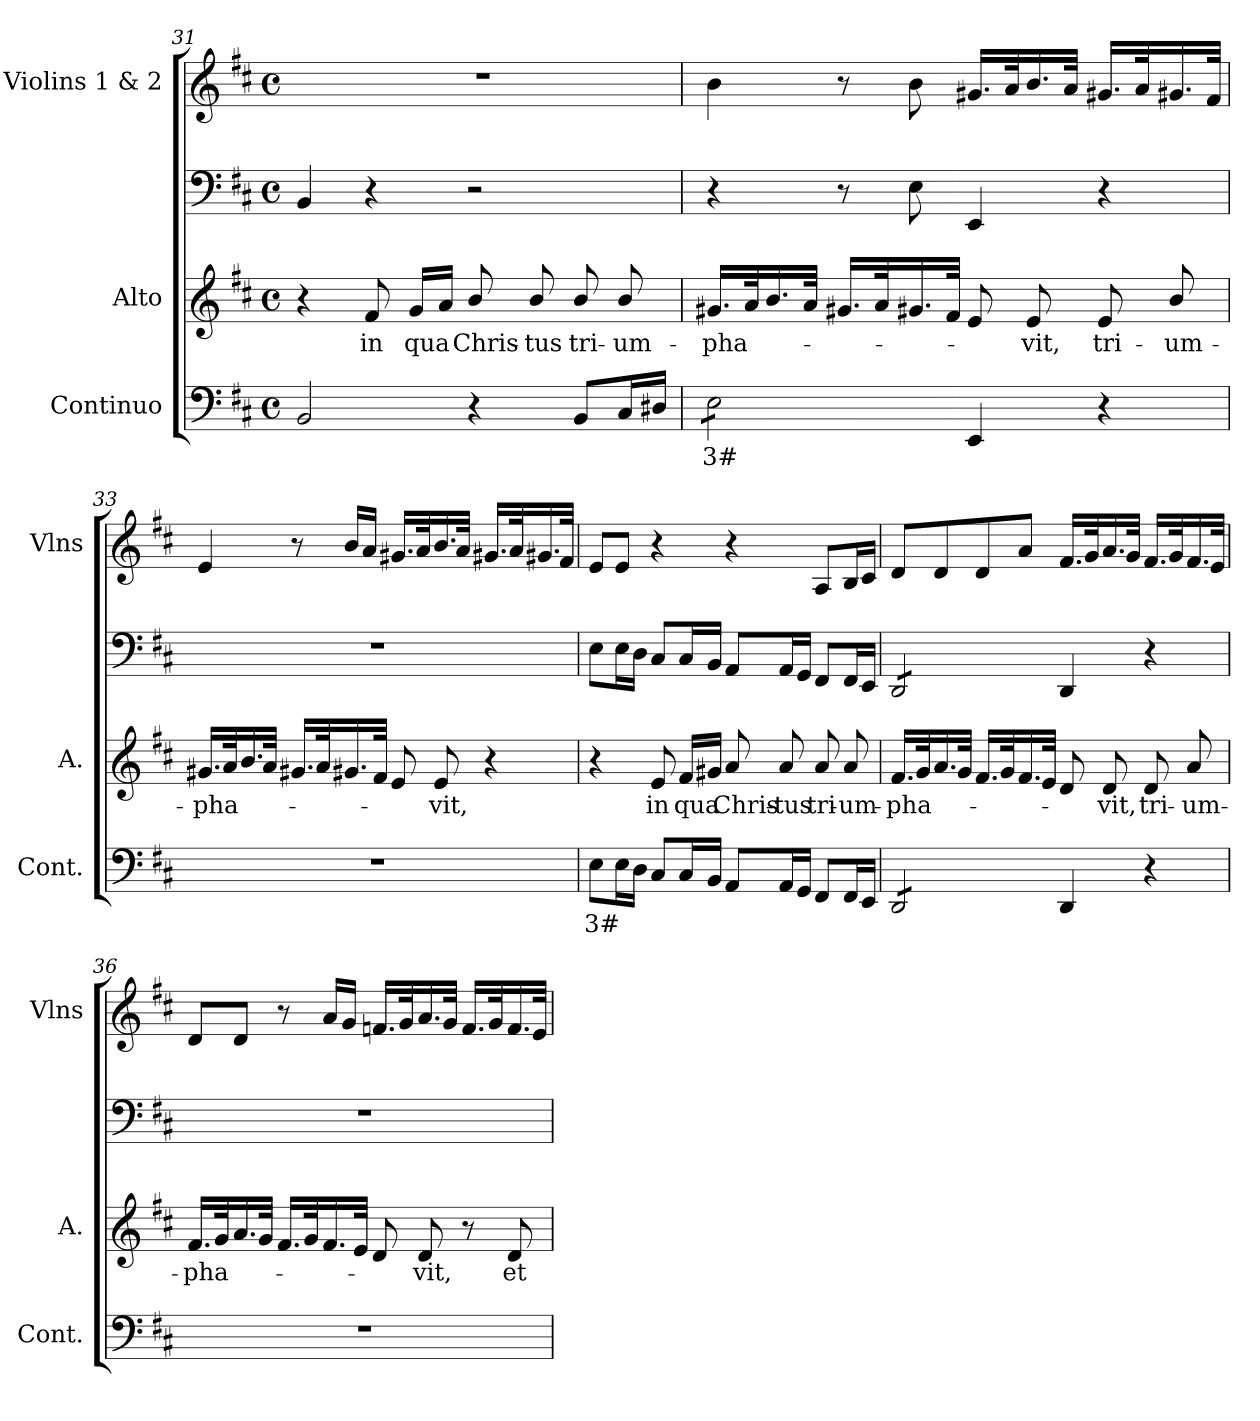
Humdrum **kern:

**kern	**text	**kern	**text	**kern	**kern
*part4	*part4	*part3	*part3	*part2	*part1
*staff4	*staff4	*staff3	*staff3	*staff2	*staff1
*I"Continuo	*	*I"Alto	*	*I""Aco'to a los violines"	*I"Violins 1 & 2
*I'Cont.	*	*I'A.	*	*	*I'Vlns
*clefF4	*	*clefG2	*	*clefF4	*clefG2
*k[f#c#]	*	*k[f#c#]	*	*k[f#c#]	*k[f#c#]
*D:	*	*D:	*	*D:	*D:
*M4/4	*	*M4/4	*	*M4/4	*M4/4
*met(c)	*	*met(c)	*	*met(c)	*met(c)
=31	=31	=31	=31	=31	=31
2BBi/	.	4r	.	4BBi/	1r
!	!	!	!LO:LY:b:color=#000000	!	!
.	.	8f#i/	in	4r	.
!	!	!	!LO:LY:b:color=#000000	!	!
.	.	16gi/LL	qua	.	.
.	.	16ai/JJ	.	.	.
!	!	!	!LO:LY:b:color=#000000	!	!
4r	.	8bi/	Chris-	2r	.
!	!	!	!LO:LY:b:color=#000000	!	!
.	.	8bi/	-tus	.	.
!	!	!	!LO:LY:b:color=#000000	!	!
8BBi/L	.	8bi/	tri-	.	.
!	!	!	!LO:LY:b:color=#000000	!	!
16C#i/L	.	8bi/	-um-	.	.
16D#Xi/JJ	.	.	.	.	.
!!LO:PB:g=z
=32	=32	=32	=32	=32	=32
!	!LO:LY:b:color=#000000	!	!	!	!
!	!	!	!LO:LY:b:color=#000000	!	!
*tremolo	*	*	*	*	*
8Ei\L	3#	16.g#Xi/LL	-pha-	4r	4bi\
.	.	32ai/k	.	.	.
8Ei\	.	16.bi/	.	.	.
.	.	32ai/JJk	.	.	.
8Ei\	.	16.g#Xi/LL	.	8r	8r
.	.	32ai/k	.	.	.
8Ei\J	.	16.g#Xi/	.	8Ei\	8bi\
*Xtremolo	*	*	*	*	*
.	.	32f#i/JJk	.	.	.
4EEi/	.	8ei/	.	4EEi/	16.g#Xi/LL
.	.	.	.	.	32ai/k
!	!	!	!LO:LY:b:color=#000000	!	!
.	.	8ei/	-vit,	.	16.bi/
.	.	.	.	.	32ai/JJk
!	!	!	!LO:LY:b:color=#000000	!	!
4r	.	8ei/	tri-	4r	16.g#Xi/LL
.	.	.	.	.	32ai/k
!	!	!	!LO:LY:b:color=#000000	!	!
.	.	8bi/	-um-	.	16.g#Xi/
.	.	.	.	.	32f#i/JJk
=33	=33	=33	=33	=33	=33
!	!	!	!LO:LY:b:color=#000000	!	!
1r	.	16.g#Xi/LL	-pha-	1r	4ei/
.	.	32ai/k	.	.	.
.	.	16.bi/	.	.	.
.	.	32ai/JJk	.	.	.
.	.	16.g#Xi/LL	.	.	8r
.	.	32ai/k	.	.	.
.	.	16.g#Xi/	.	.	16bi/LL
.	.	.	.	.	16ai/JJ
.	.	32f#i/JJk	.	.	.
.	.	8ei/	.	.	16.g#Xi/LL
.	.	.	.	.	32ai/k
!	!	!	!LO:LY:b:color=#000000	!	!
.	.	8ei/	-vit,	.	16.bi/
.	.	.	.	.	32ai/JJk
.	.	4r	.	.	16.g#Xi/LL
.	.	.	.	.	32ai/k
.	.	.	.	.	16.g#Xi/
.	.	.	.	.	32f#i/JJk
=34	=34	=34	=34	=34	=34
!	!LO:LY:b:color=#000000	!	!	!	!
8Ei\L	3#	4r	.	8Ei\L	8ei/L
16Ei\L	.	.	.	16Ei\L	8ei/J
16Di\JJ	.	.	.	16Di\JJ	.
!	!	!	!LO:LY:b:color=#000000	!	!
8C#i/L	.	8ei/	in	8C#i/L	4r
!	!	!	!LO:LY:b:color=#000000	!	!
16C#i/L	.	16f#i/LL	qua	16C#i/L	.
16BBi/JJ	.	16g#Xi/JJ	.	16BBi/JJ	.
!	!	!	!LO:LY:b:color=#000000	!	!
8AAi/L	.	8ai/	Chris-	8AAi/L	4r
!	!	!	!LO:LY:b:color=#000000	!	!
16AAi/L	.	8ai/	-tus	16AAi/L	.
16GGi/JJ	.	.	.	16GGi/JJ	.
!	!	!	!LO:LY:b:color=#000000	!	!
8FF#i/L	.	8ai/	tri-	8FF#i/L	8Ai/L
!	!	!	!LO:LY:b:color=#000000	!	!
16FF#i/L	.	8ai/	-um-	16FF#i/L	16Bi/L
16EEi/JJ	.	.	.	16EEi/JJ	16c#i/JJ
!!LO:LB:g=z
=35	=35	=35	=35	=35	=35
!	!	!	!LO:LY:b:color=#000000	!	!
*tremolo	*	*	*	*	*
*	*	*	*	*tremolo	*
8DDi/L	.	16.f#i/LL	-pha-	8DDi/L	8di/L
.	.	32gi/k	.	.	.
8DDi/	.	16.ai/	.	8DDi/	8di/
.	.	32gi/JJk	.	.	.
8DDi/	.	16.f#i/LL	.	8DDi/	8di/
.	.	32gi/k	.	.	.
8DDi/J	.	16.f#i/	.	8DDi/J	8ai/J
*	*	*	*	*Xtremolo	*
*Xtremolo	*	*	*	*	*
.	.	32ei/JJk	.	.	.
4DDi/	.	8di/	.	4DDi/	16.f#i/LL
.	.	.	.	.	32gi/k
!	!	!	!LO:LY:b:color=#000000	!	!
.	.	8di/	-vit,	.	16.ai/
.	.	.	.	.	32gi/JJk
!	!	!	!LO:LY:b:color=#000000	!	!
4r	.	8di/	tri-	4r	16.f#i/LL
.	.	.	.	.	32gi/k
!	!	!	!LO:LY:b:color=#000000	!	!
.	.	8ai/	-um-	.	16.f#i/
.	.	.	.	.	32ei/JJk
=36	=36	=36	=36	=36	=36
!	!	!	!LO:LY:b:color=#000000	!	!
1r	.	16.f#i/LL	-pha-	1r	8di/L
.	.	32gi/k	.	.	.
.	.	16.ai/	.	.	8di/J
.	.	32gi/JJk	.	.	.
.	.	16.f#i/LL	.	.	8r
.	.	32gi/k	.	.	.
.	.	16.f#i/	.	.	16ai/LL
.	.	.	.	.	16gi/JJ
.	.	32ei/JJk	.	.	.
.	.	8di/	.	.	16.fni/LL
.	.	.	.	.	32gi/k
!	!	!	!LO:LY:b:color=#000000	!	!
.	.	8di/	-vit,	.	16.ai/
.	.	.	.	.	32gi/JJk
.	.	8r	.	.	16.fi/LL
.	.	.	.	.	32gi/k
!	!	!	!LO:LY:b:color=#000000	!	!
.	.	8di/	et	.	16.fi/
.	.	.	.	.	32ei/JJk
=	=	=	=	=	=
*-	*-	*-	*-	*-	*-
